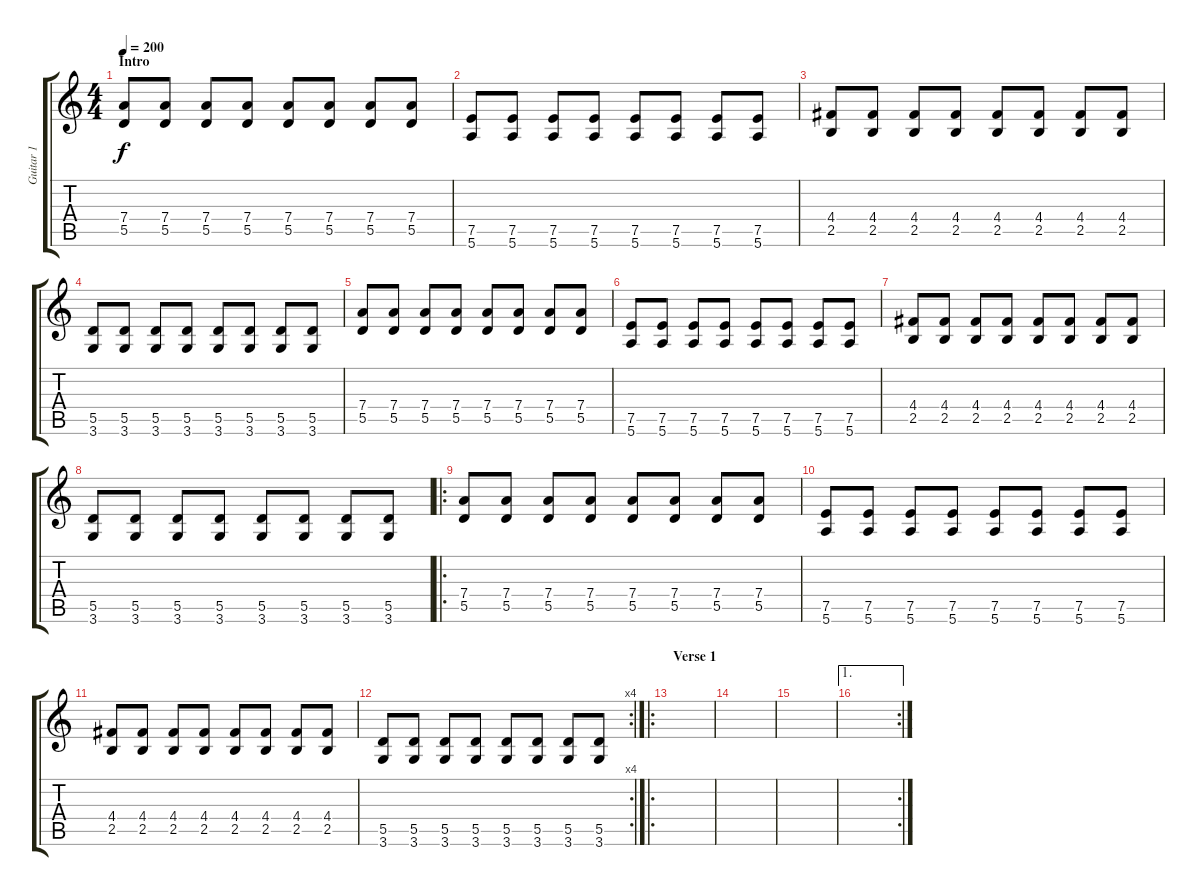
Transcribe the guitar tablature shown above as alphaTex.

\track ("Guitar 1" "Guitar 1") {instrument distortionguitar}
\staff {score tabs}
\tuning (E4 B3 G3 D3 A2 E2) {hide}
\ts (4 4)
\section ("" "Intro")
\tempo 200
\clef g2
\ks c
(7.4 5.5).8{dy f instrument distortionguitar} (7.4 5.5).8 (7.4 5.5).8 (7.4 5.5).8 (7.4 5.5).8 (7.4 5.5).8 (7.4 5.5).8 (7.4 5.5).8 |
(7.5 5.6).8 (7.5 5.6).8 (7.5 5.6).8 (7.5 5.6).8 (7.5 5.6).8 (7.5 5.6).8 (7.5 5.6).8 (7.5 5.6).8 |
(4.4 2.5).8 (4.4 2.5).8 (4.4 2.5).8 (4.4 2.5).8 (4.4 2.5).8 (4.4 2.5).8 (4.4 2.5).8 (4.4 2.5).8 |
(5.5 3.6).8 (5.5 3.6).8 (5.5 3.6).8 (5.5 3.6).8 (5.5 3.6).8 (5.5 3.6).8 (5.5 3.6).8 (5.5 3.6).8 |
(7.4 5.5).8 (7.4 5.5).8 (7.4 5.5).8 (7.4 5.5).8 (7.4 5.5).8 (7.4 5.5).8 (7.4 5.5).8 (7.4 5.5).8 |
(7.5 5.6).8 (7.5 5.6).8 (7.5 5.6).8 (7.5 5.6).8 (7.5 5.6).8 (7.5 5.6).8 (7.5 5.6).8 (7.5 5.6).8 |
(4.4 2.5).8 (4.4 2.5).8 (4.4 2.5).8 (4.4 2.5).8 (4.4 2.5).8 (4.4 2.5).8 (4.4 2.5).8 (4.4 2.5).8 |
(5.5 3.6).8 (5.5 3.6).8 (5.5 3.6).8 (5.5 3.6).8 (5.5 3.6).8 (5.5 3.6).8 (5.5 3.6).8 (5.5 3.6).8 |
\ro
(7.4 5.5).8 (7.4 5.5).8 (7.4 5.5).8 (7.4 5.5).8 (7.4 5.5).8 (7.4 5.5).8 (7.4 5.5).8 (7.4 5.5).8 |
(7.5 5.6).8 (7.5 5.6).8 (7.5 5.6).8 (7.5 5.6).8 (7.5 5.6).8 (7.5 5.6).8 (7.5 5.6).8 (7.5 5.6).8 |
(4.4 2.5).8 (4.4 2.5).8 (4.4 2.5).8 (4.4 2.5).8 (4.4 2.5).8 (4.4 2.5).8 (4.4 2.5).8 (4.4 2.5).8 |
\rc 4
(5.5 3.6).8 (5.5 3.6).8 (5.5 3.6).8 (5.5 3.6).8 (5.5 3.6).8 (5.5 3.6).8 (5.5 3.6).8 (5.5 3.6).8 |
\ro
\section ("" "Verse 1")
|
|
|
\ae 1
\rc 2
